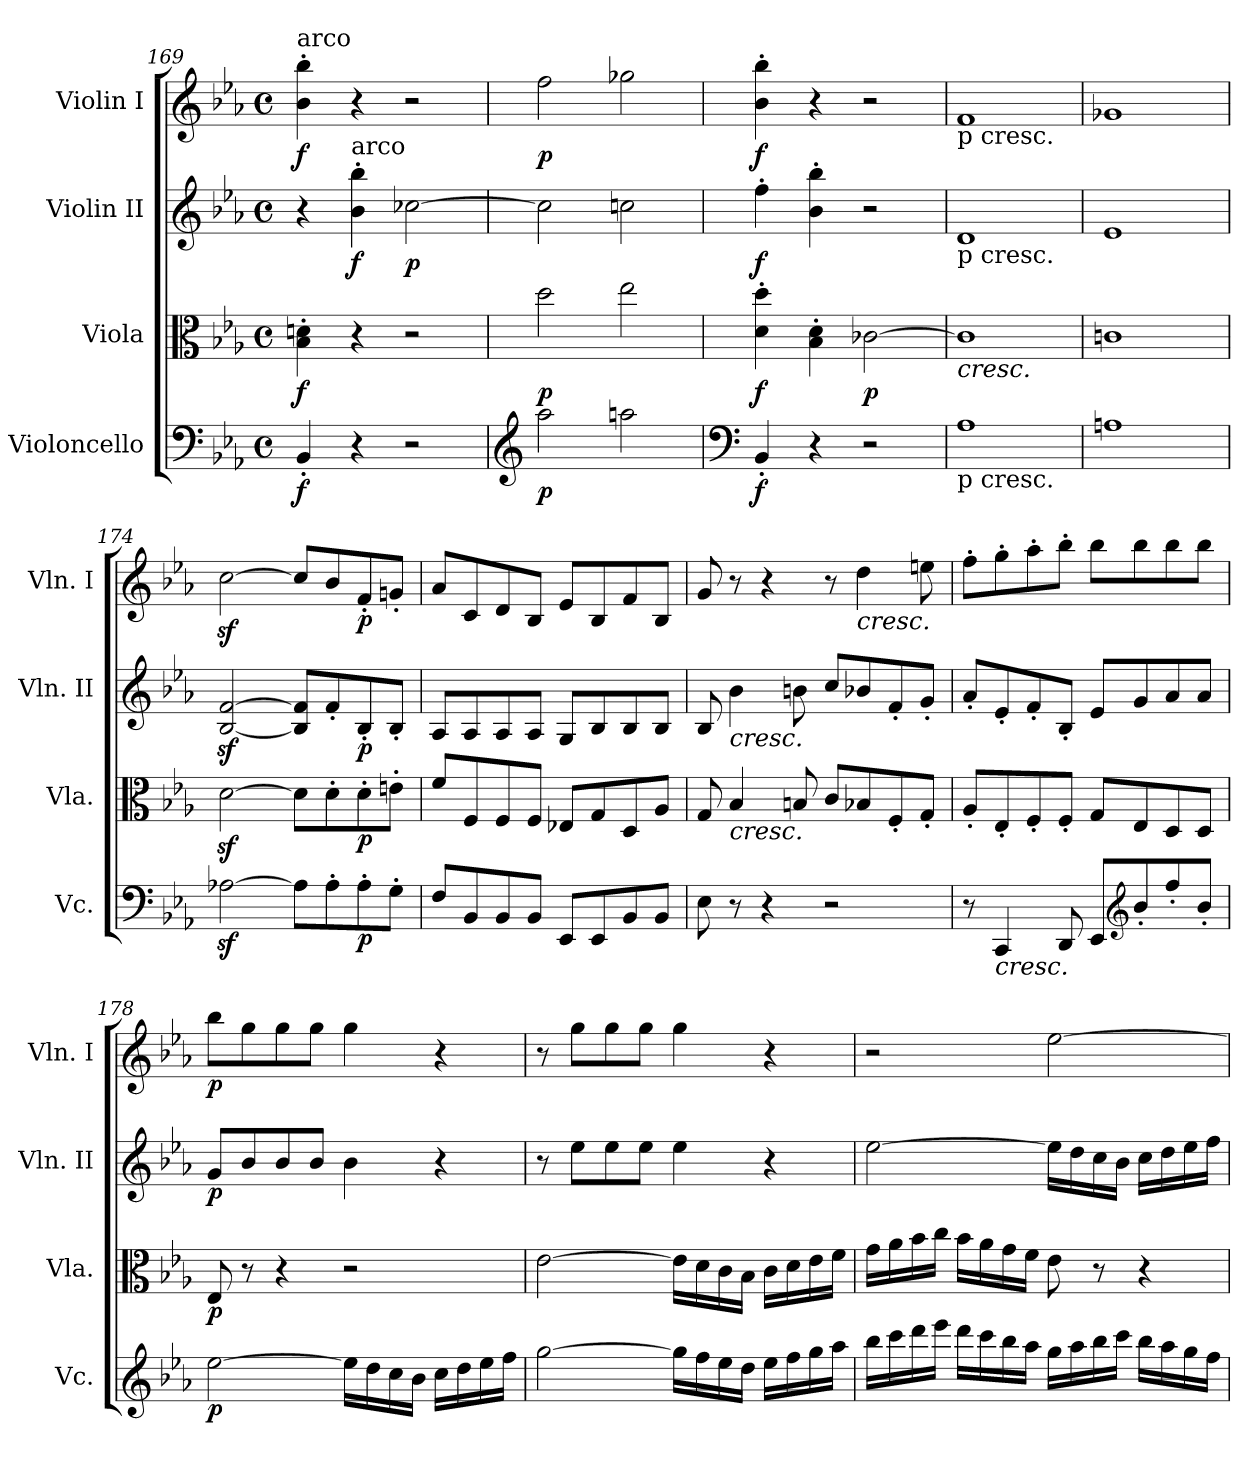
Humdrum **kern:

**kern	**dynam	**kern	**dynam	**kern	**dynam	**kern	**dynam
*part4	*part4	*part3	*part3	*part2	*part2	*part1	*part1
*staff4	*staff4	*staff3	*staff3	*staff2	*staff2	*staff1	*staff1
*I"Violoncello	*	*I"Viola	*	*I"Violin II	*	*I"Violin I	*
*I'Vc.	*	*I'Vla.	*	*I'Vln. II	*	*I'Vln. I	*
*clefF4	*	*clefC3	*	*clefG2	*	*clefG2	*
*k[b-e-a-]	*	*k[b-e-a-]	*	*k[b-e-a-]	*	*k[b-e-a-]	*
*E-:	*	*E-:	*	*E-:	*	*E-:	*
*M4/4	*	*M4/4	*	*M4/4	*	*M4/4	*
*met(c)	*	*met(c)	*	*met(c)	*	*met(c)	*
=169	=169	=169	=169	=169	=169	=169	=169
!	!	!	!	!	!	!LO:TX:a:t=arco	!
!	!LO:DY:b	!	!LO:DY:b	!	!	!	!LO:DY:b
4BB-'/	f	4B-\' 4dn\'	f	4r	.	4b-\' 4bb-\'	f
!	!	!	!	!LO:TX:a:t=arco	!	!	!
!	!	!	!	!	!LO:DY:b	!	!
4r	.	4r	.	4b-\' 4bb-\'	f	4r	.
!	!	!	!	!	!LO:DY:b	!	!
2r	.	2r	.	[2cc-X\	p	2r	.
!!LO:LB:g=z
=170	=170	=170	=170	=170	=170	=170	=170
*clefG2	*	*	*	*	*	*	*
!	!LO:DY:b	!	!LO:DY:b	!	!	!	!LO:DY:b
2aa-\	p	2dd\	p	2cc-\]	.	2ff\	p
2aan\	.	2ee-\	.	2ccn\	.	2gg-X\	.
=171	=171	=171	=171	=171	=171	=171	=171
*clefF4	*	*	*	*	*	*	*
!	!LO:DY:b	!	!LO:DY:b	!	!LO:DY:b	!	!LO:DY:b
4BB-'/	f	4d\' 4dd\'	f	4ff'\	f	4b-\' 4bb-\'	f
4r	.	4B-\' 4d\'	.	4b-\' 4bb-\'	.	4r	.
!	!	!	!LO:DY:b	!	!	!	!
2r	.	[2c-X\	p	2r	.	2r	.
=172	=172	=172	=172	=172	=172	=172	=172
!	!	!	!	!	!	!LO:TX:b:t=p cresc.	!
!	!	!	!	!LO:TX:b:t=p cresc.	!	!	!
!	!	!LO:TX:b:i:t=cresc.	!	!	!	!	!
!LO:TX:b:t=p cresc.	!	!	!	!	!	!	!
1A-	.	1c-]	.	1d	.	1f	.
=173	=173	=173	=173	=173	=173	=173	=173
1An	.	1cn	.	1e-	.	1g-X	.
=174	=174	=174	=174	=174	=174	=174	=174
[2A-Xz<\	.	[2dz<\	.	[2B-/z< [2f/z<	.	[2ccz<\	.
8A-\L]	.	8d\L]	.	8B-/] 8f/]L	.	8cc/L]	.
8A-'\	.	8d'\	.	8f'/	.	8b-/	.
!	!LO:DY:b	!	!LO:DY:b	!	!LO:DY:b	!	!LO:DY:b
8A-'\	p	8d'\	p	8B-'/	p	8f'/	p
8G'\J	.	8en'\J	.	8B-'/J	.	8gn'/J	.
=175	=175	=175	=175	=175	=175	=175	=175
8F/L	.	8f/L	.	8A-/L	.	8a-/L	.
8BB-/	.	8F/	.	8A-/	.	8c/	.
8BB-/	.	8F/	.	8A-/	.	8d/	.
8BB-/J	.	8F/J	.	8A-/J	.	8B-/J	.
8EE-/L	.	8E-X/L	.	8G/L	.	8e-/L	.
8EE-/	.	8G/	.	8B-/	.	8B-/	.
8BB-/	.	8D/	.	8B-/	.	8f/	.
8BB-/J	.	8A-/J	.	8B-/J	.	8B-/J	.
!!LO:LB:g=z
=176	=176	=176	=176	=176	=176	=176	=176
8E-\	.	8G/	.	8B-/	.	8g/	.
!	!	!	!	!LO:TX:b:i:t=cresc.	!	!	!
!	!	!LO:TX:b:i:t=cresc.	!	!	!	!	!
8r	.	4B-/	.	4b-\	.	8r	.
4r	.	.	.	.	.	4r	.
.	.	8Bn/	.	8bn\	.	.	.
2r	.	8c/L	.	8cc/L	.	8r	.
!	!	!	!	!	!	!LO:TX:b:i:t=cresc.	!
.	.	8B-X/	.	8b-X/	.	4dd\	.
.	.	8F'/	.	8f'/	.	.	.
.	.	8G'/J	.	8g'/J	.	8een\	.
=177	=177	=177	=177	=177	=177	=177	=177
8r	.	8A-'/L	.	8a-'/L	.	8ff'\L	.
!LO:TX:b:i:t=cresc.	!	!	!	!	!	!	!
4CC/	.	8E-'/	.	8e-'/	.	8gg'\	.
.	.	8F'/	.	8f'/	.	8aa-'\	.
8DD/	.	8F'/J	.	8B-'/J	.	8bb-'\J	.
8EE-/L	.	8G/L	.	8e-/L	.	8bb-\L	.
*clefG2	*	*	*	*	*	*	*
8b-'/	.	8E-/	.	8g/	.	8bb-\	.
8ff'/	.	8D/	.	8a-/	.	8bb-\	.
8b-'/J	.	8D/J	.	8a-/J	.	8bb-\J	.
=178	=178	=178	=178	=178	=178	=178	=178
!	!LO:DY:b	!	!LO:DY:b	!	!LO:DY:b	!	!LO:DY:b
[2ee-\	p	8E-/	p	8g/L	p	8bb-\L	p
.	.	8r	.	8b-/	.	8gg\	.
.	.	4r	.	8b-/	.	8gg\	.
.	.	.	.	8b-/J	.	8gg\J	.
16ee-\LL]	.	2r	.	4b-\	.	4gg\	.
16dd\	.	.	.	.	.	.	.
16cc\	.	.	.	.	.	.	.
16b-\JJ	.	.	.	.	.	.	.
16cc\LL	.	.	.	4r	.	4r	.
16dd\	.	.	.	.	.	.	.
16ee-\	.	.	.	.	.	.	.
16ff\JJ	.	.	.	.	.	.	.
=179	=179	=179	=179	=179	=179	=179	=179
[2gg\	.	[2e-\	.	8r	.	8r	.
.	.	.	.	8ee-\L	.	8gg\L	.
.	.	.	.	8ee-\	.	8gg\	.
.	.	.	.	8ee-\J	.	8gg\J	.
16gg\LL]	.	16e-\LL]	.	4ee-\	.	4gg\	.
16ff\	.	16d\	.	.	.	.	.
16ee-\	.	16c\	.	.	.	.	.
16dd\JJ	.	16B-\JJ	.	.	.	.	.
16ee-\LL	.	16c\LL	.	4r	.	4r	.
16ff\	.	16d\	.	.	.	.	.
16gg\	.	16e-\	.	.	.	.	.
16aa-\JJ	.	16f\JJ	.	.	.	.	.
!!LO:LB:g=z
=180	=180	=180	=180	=180	=180	=180	=180
16bb-\LL	.	16g\LL	.	[2ee-\	.	2r	.
16ccc\	.	16a-\	.	.	.	.	.
16ddd\	.	16b-\	.	.	.	.	.
16eee-\JJ	.	16cc\JJ	.	.	.	.	.
16ddd\LL	.	16b-\LL	.	.	.	.	.
16ccc\	.	16a-\	.	.	.	.	.
16bb-\	.	16g\	.	.	.	.	.
16aa-\JJ	.	16f\JJ	.	.	.	.	.
16gg\LL	.	8e-\	.	16ee-\LL]	.	[2ee-\	.
16aa-\	.	.	.	16dd\	.	.	.
16bb-\	.	8r	.	16cc\	.	.	.
16ccc\JJ	.	.	.	16b-\JJ	.	.	.
16bb-\LL	.	4r	.	16cc\LL	.	.	.
16aa-\	.	.	.	16dd\	.	.	.
16gg\	.	.	.	16ee-\	.	.	.
16ff\JJ	.	.	.	16ff\JJ	.	.	.
=	=	=	=	=	=	=	=
*-	*-	*-	*-	*-	*-	*-	*-
